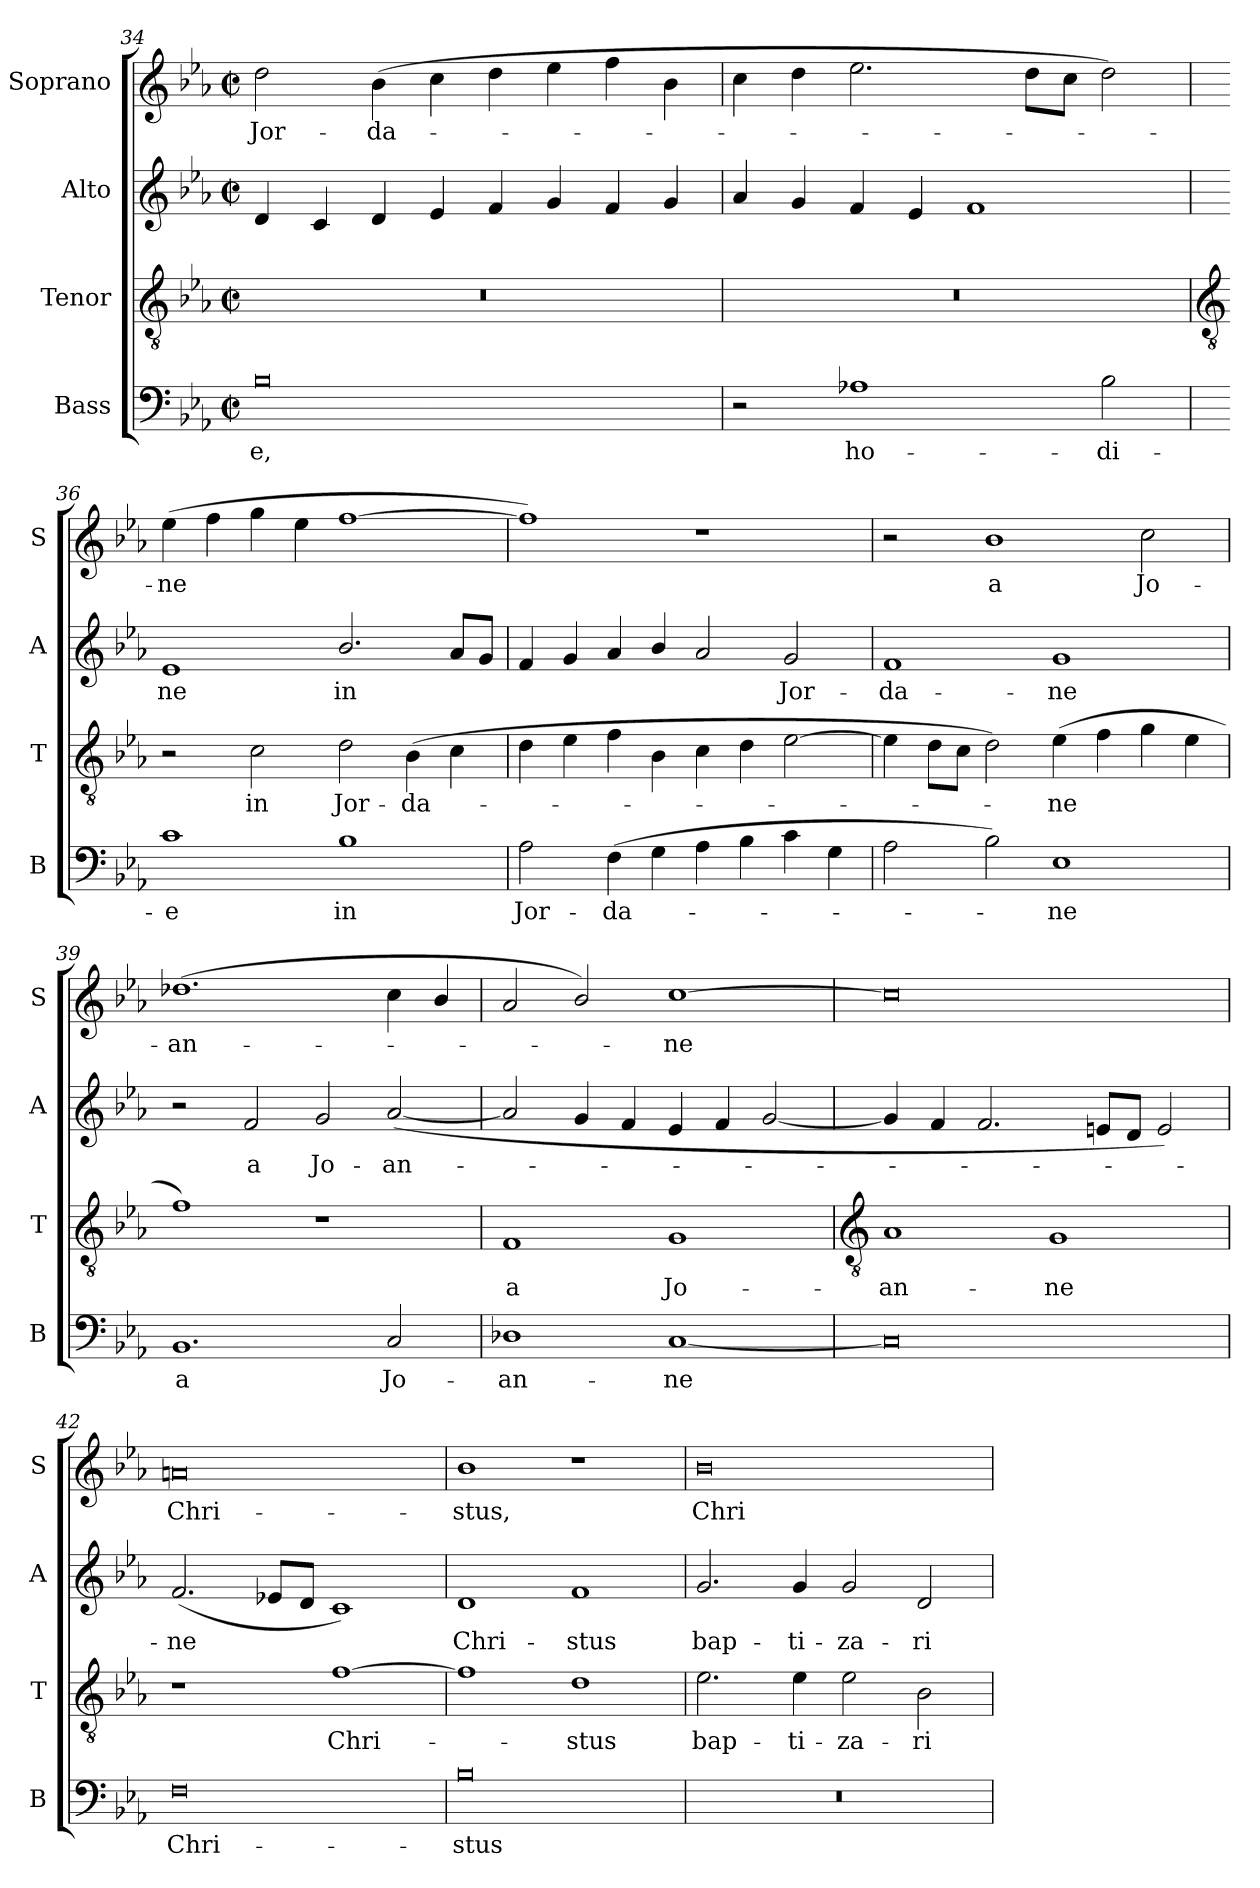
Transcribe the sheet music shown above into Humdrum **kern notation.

**kern	**text	**kern	**text	**kern	**text	**kern	**text
*part4	*part4	*part3	*part3	*part2	*part2	*part1	*part1
*staff4	*staff4	*staff3	*staff3	*staff2	*staff2	*staff1	*staff1
*I"Bass	*	*I"Tenor	*	*I"Alto	*	*I"Soprano	*
*I'B	*	*I'T	*	*I'A	*	*I'S	*
*clefF4	*	*clefGv2	*	*clefG2	*	*clefG2	*
*k[b-e-a-]	*	*k[b-e-a-]	*	*k[b-e-a-]	*	*k[b-e-a-]	*
*E-:	*	*E-:	*	*E-:	*	*E-:	*
*M4/2	*	*M4/2	*	*M4/2	*	*M4/2	*
*met(c|)	*	*met(c|)	*	*met(c|)	*	*met(c|)	*
=34	=34	=34	=34	=34	=34	=34	=34
!	!LO:LY:b	!	!	!	!	!	!LO:LY:b
0B-	-e,	0r	.	4d	.	2dd	Jor-
.	.	.	.	4c	.	.	.
!	!	!	!	!	!	!	!LO:LY:b
.	.	.	.	4d	.	(<4b-	-da-
.	.	.	.	4e-	.	4cc	.
.	.	.	.	4f	.	4dd	.
.	.	.	.	4g	.	4ee-	.
.	.	.	.	4f	.	4ff	.
.	.	.	.	4g	.	4b-	.
=35	=35	=35	=35	=35	=35	=35	=35
2r	.	0r	.	4a-	.	4cc	.
.	.	.	.	4g	.	4dd	.
!	!LO:LY:b	!	!	!	!	!	!
1A-X	ho-	.	.	4f	.	2.ee-	.
.	.	.	.	4e-	.	.	.
.	.	.	.	1f	.	.	.
.	.	.	.	.	.	8ddL	.
.	.	.	.	.	.	8ccJ	.
!	!LO:LY:b	!	!	!	!	!	!
2B-	-di-	.	.	.	.	2dd)	.
!!LO:LB:g=z
=36	=36	=36	=36	=36	=36	=36	=36
*	*	*clefGv2	*	*	*	*	*
!	!LO:LY:b	!	!	!	!LO:LY:b	!	!LO:LY:b
1c	-e	2r	.	1e-	ne	(>4ee-	ne
.	.	.	.	.	.	4ff	.
!	!	!	!LO:LY:b	!	!	!	!
.	.	2c	in	.	.	4gg	.
.	.	.	.	.	.	4ee-	.
!	!LO:LY:b	!	!LO:LY:b	!	!LO:LY:b	!	!
1B-	in	2d	Jor-	2.b-/	in	[1ff	.
!	!	!	!LO:LY:b	!	!	!	!
.	.	(>4B-	-da-	.	.	.	.
.	.	4c	.	8a-L	.	.	.
.	.	.	.	8gJ	.	.	.
=37	=37	=37	=37	=37	=37	=37	=37
!	!LO:LY:b	!	!	!	!	!	!
2A-	Jor-	4d	.	4f	.	1ff])	.
.	.	4e-	.	4g	.	.	.
!	!LO:LY:b	!	!	!	!	!	!
(>4F	-da-	4f	.	4a-	.	.	.
4G	.	4B-	.	4b-/	.	.	.
4A-	.	4c	.	2a-	.	1r	.
4B-	.	4d	.	.	.	.	.
!	!	!	!	!	!LO:LY:b	!	!
4c	.	[2e-	.	2g	Jor-	.	.
4G	.	.	.	.	.	.	.
=38	=38	=38	=38	=38	=38	=38	=38
!	!	!	!	!	!LO:LY:b	!	!
2A-	.	4e-]	.	1f	-da-	2r	.
.	.	8dL	.	.	.	.	.
.	.	8cJ	.	.	.	.	.
!	!	!	!	!	!	!	!LO:LY:b
2B-)	.	2d)	.	.	.	1b-	a
!	!LO:LY:b	!	!LO:LY:b	!	!LO:LY:b	!	!
1E-	ne	(>4e-	ne	1g	-ne	.	.
.	.	4f	.	.	.	.	.
!	!	!	!	!	!	!	!LO:LY:b
.	.	4g	.	.	.	2cc	Jo-
.	.	4e-	.	.	.	.	.
=39	=39	=39	=39	=39	=39	=39	=39
!	!LO:LY:b	!	!	!	!	!	!LO:LY:b
1.BB-	a	1f)	.	2r	.	(<1.dd-X	-an-
!	!	!	!	!	!LO:LY:b	!	!
.	.	.	.	2f	a	.	.
!	!	!	!	!	!LO:LY:b	!	!
.	.	1r	.	2g	Jo-	.	.
!	!LO:LY:b	!	!	!	!LO:LY:b	!	!
2C	Jo-	.	.	(<[2a-	-an-	4cc	.
.	.	.	.	.	.	4b-/	.
=40	=40	=40	=40	=40	=40	=40	=40
!	!LO:LY:b	!	!LO:LY:b	!	!	!	!
1D-X	-an-	1F	a	2a-]	.	2a-/	.
.	.	.	.	4g	.	2b-/)	.
.	.	.	.	4f	.	.	.
!	!LO:LY:b	!	!LO:LY:b	!	!	!	!LO:LY:b
[1C	-ne	1G	Jo-	4e-	.	[1cc	ne
.	.	.	.	4f	.	.	.
.	.	.	.	[2g	.	.	.
!!LO:LB:g=z
=41	=41	=41	=41	=41	=41	=41	=41
*	*	*clefGv2	*	*	*	*	*
!	!	!	!LO:LY:b	!	!	!	!
0C]	.	1A-	-an-	4g]	.	0cc]	.
.	.	.	.	4f	.	.	.
.	.	.	.	2.f	.	.	.
!	!	!	!LO:LY:b	!	!	!	!
.	.	1G	-ne	.	.	.	.
.	.	.	.	8enL	.	.	.
.	.	.	.	8dJ	.	.	.
.	.	.	.	2e)	.	.	.
=42	=42	=42	=42	=42	=42	=42	=42
!	!LO:LY:b	!	!	!	!LO:LY:b	!	!LO:LY:b
0F	Chri-	1r	.	(<2.f	ne	0an	Chri-
.	.	.	.	8e-XL	.	.	.
.	.	.	.	8dJ	.	.	.
!	!	!	!LO:LY:b	!	!	!	!
.	.	[1f	Chri-	1c)	.	.	.
=43	=43	=43	=43	=43	=43	=43	=43
!	!LO:LY:b	!	!	!	!LO:LY:b	!	!LO:LY:b
0B-	-stus	1f]	.	1d	Chri-	1b-	-stus,
!	!	!	!LO:LY:b	!	!LO:LY:b	!	!
.	.	1d	stus	1f	-stus	1r	.
=44	=44	=44	=44	=44	=44	=44	=44
!	!	!	!LO:LY:b	!	!LO:LY:b	!	!LO:LY:b
0r	.	2.e-	bap-	2.g	bap-	0b-	Chri-
!	!	!	!LO:LY:b	!	!LO:LY:b	!	!
.	.	4e-	-ti-	4g	-ti-	.	.
!	!	!	!LO:LY:b	!	!LO:LY:b	!	!
.	.	2e-	-za-	2g	-za-	.	.
!	!	!	!LO:LY:b	!	!LO:LY:b	!	!
.	.	2B-	-ri	2d	-ri	.	.
=	=	=	=	=	=	=	=
*-	*-	*-	*-	*-	*-	*-	*-
